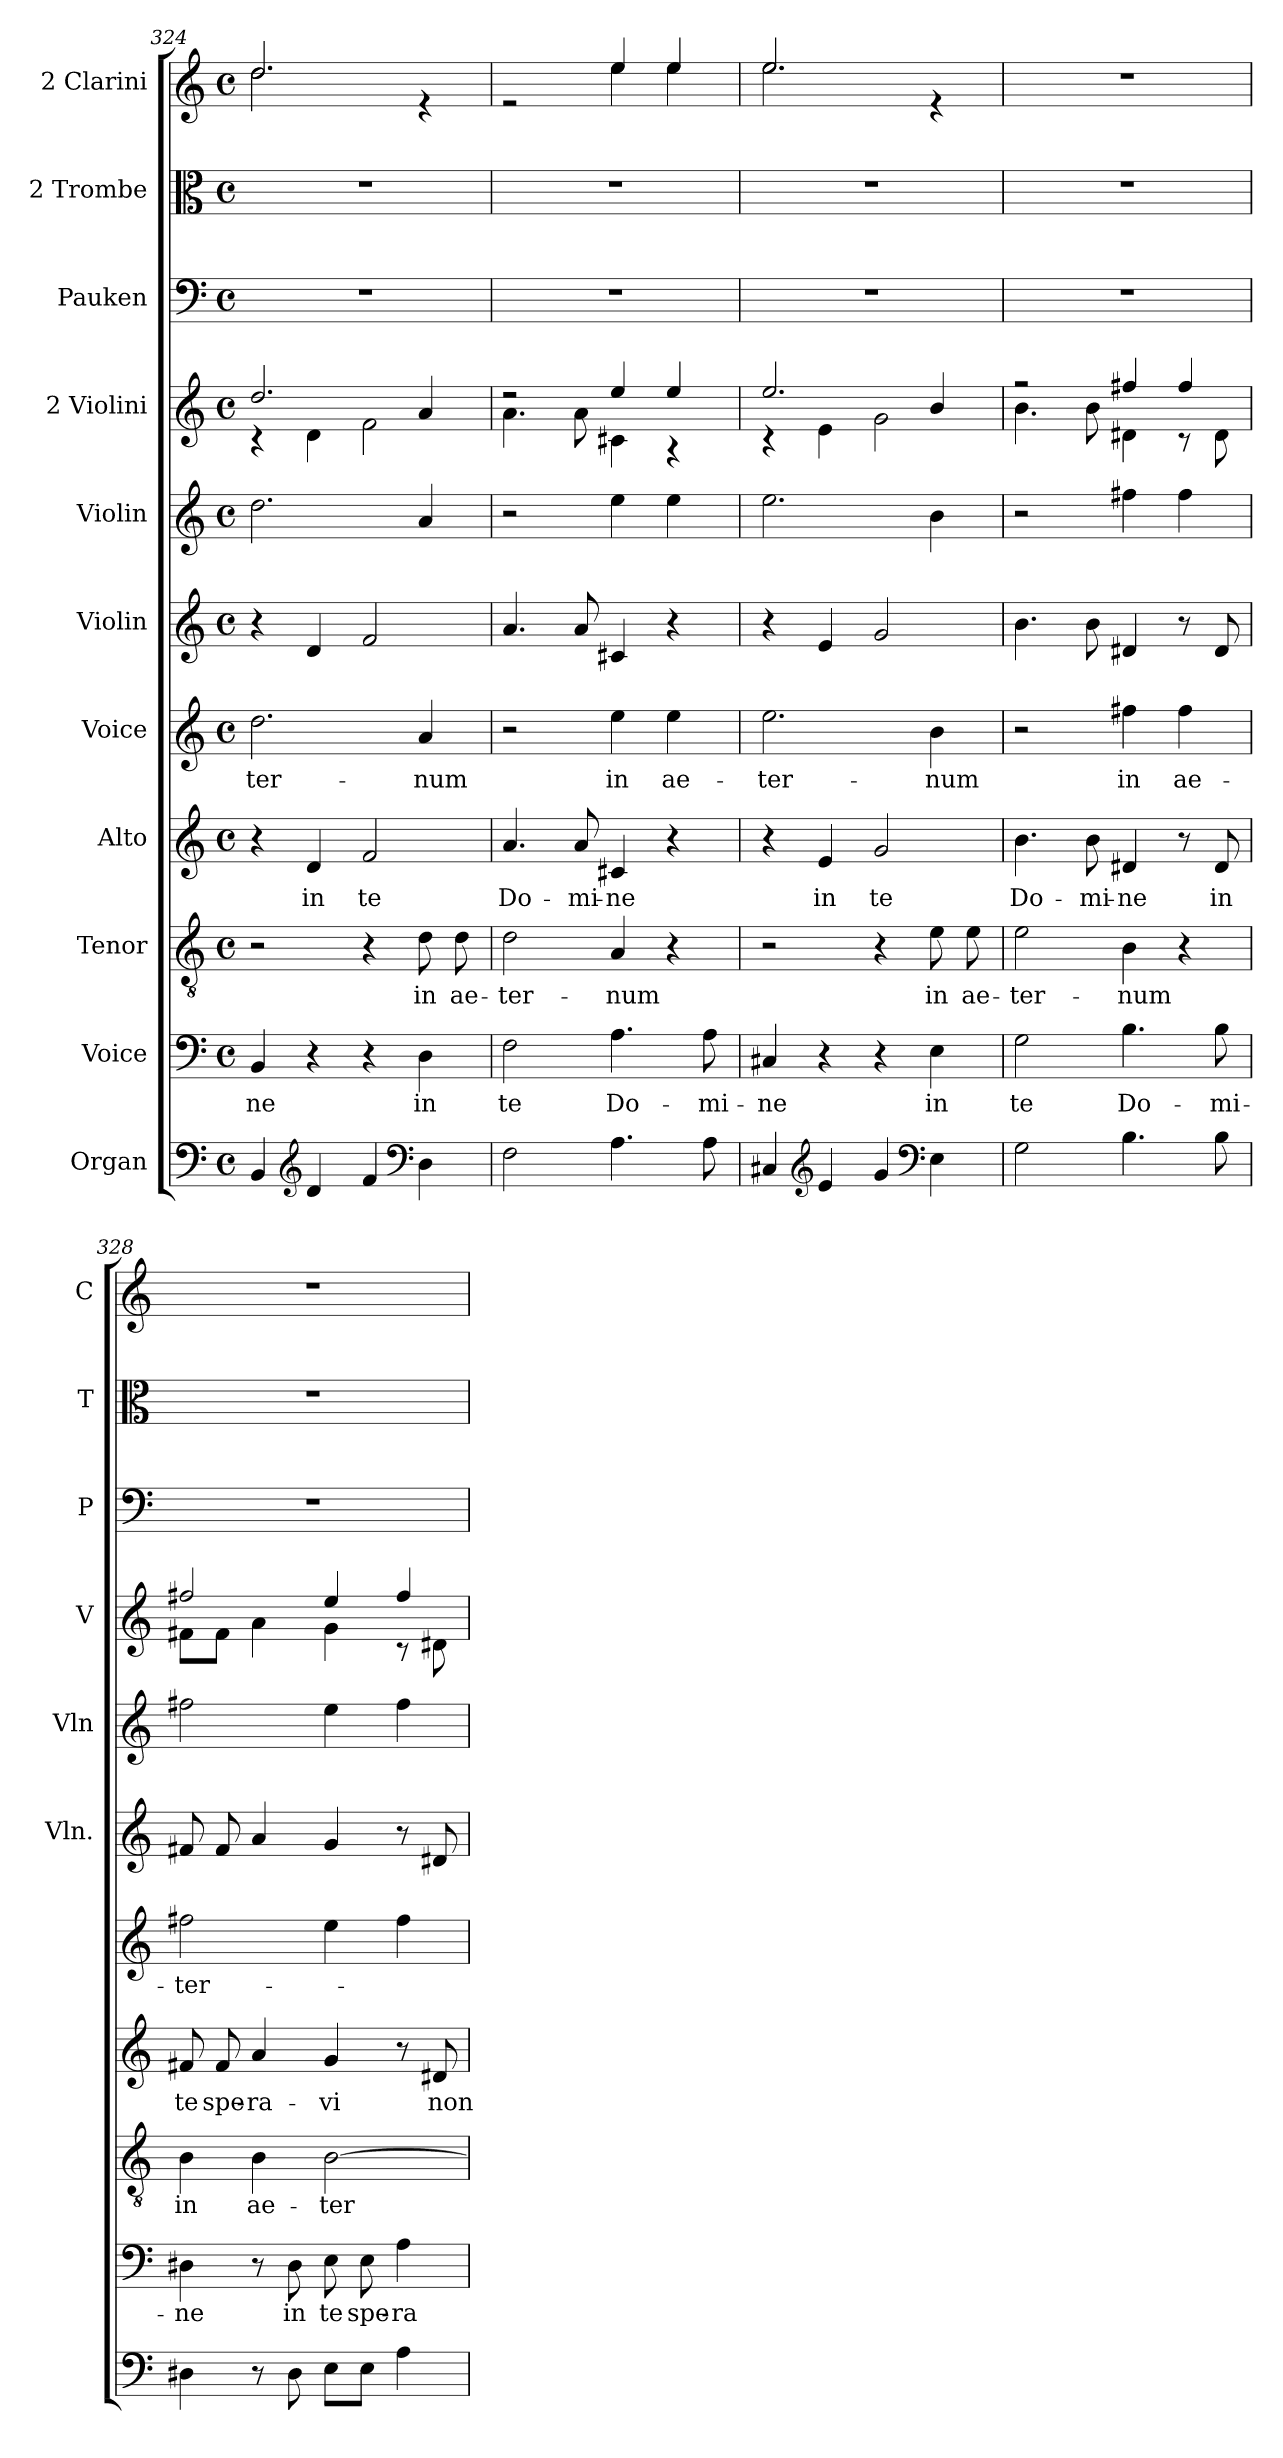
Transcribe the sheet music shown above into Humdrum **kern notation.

**kern	**kern	**text	**kern	**text	**kern	**text	**kern	**text	**kern	**kern	**kern	**kern	**kern	**kern
*part11	*part10	*part10	*part9	*part9	*part8	*part8	*part7	*part7	*part6	*part5	*part4	*part3	*part2	*part1
*staff11	*staff10	*staff10	*staff9	*staff9	*staff8	*staff8	*staff7	*staff7	*staff6	*staff5	*staff4	*staff3	*staff2	*staff1
*I"Organ	*I"Voice	*	*I"Tenor	*	*I"Alto	*	*I"Voice	*	*I"Violin	*I"Violin	*I"2 Violini	*I"Pauken	*I"2 Trombe	*I"2 Clarini
*	*	*	*	*	*	*	*	*	*I'Vln.	*I'Vln	*I'V	*I'P	*I'T	*I'C
*clefF4	*clefF4	*	*clefGv2	*	*clefG2	*	*clefG2	*	*clefG2	*clefG2	*clefG2	*clefF4	*clefC3	*clefG2
*k[]	*k[]	*	*k[]	*	*k[]	*	*k[]	*	*k[]	*k[]	*k[]	*k[]	*k[]	*k[]
*M4/4	*M4/4	*	*M4/4	*	*M4/4	*	*M4/4	*	*M4/4	*M4/4	*M4/4	*M4/4	*M4/4	*M4/4
*met(c)	*met(c)	*	*met(c)	*	*met(c)	*	*met(c)	*	*met(c)	*met(c)	*met(c)	*met(c)	*met(c)	*met(c)
=324	=324	=324	=324	=324	=324	=324	=324	=324	=324	=324	=324	=324	=324	=324
!	!	!LO:LY:b	!	!	!	!	!	!LO:LY:b	!	!	!	!	!	!
*	*	*	*	*	*	*	*	*	*	*	*^	*	*	*^
4BB/	4BB/	-ne	2r	.	4r	.	2.dd\	-ter-	4r	2.dd\	2.dd/	4r	1r	1r	2.dd/	2.dd\
*clefG2	*	*	*	*	*	*	*	*	*	*	*	*	*	*	*	*
!	!	!	!	!	!	!LO:LY:b	!	!	!	!	!	!	!	!	!	!
4d/	4r	.	.	.	4d/	in	.	.	4d/	.	.	4d\	.	.	.	.
!	!	!	!	!	!	!LO:LY:b	!	!	!	!	!	!	!	!	!	!
4f/	4r	.	4r	.	2f/	te	.	.	2f/	.	.	2f\	.	.	.	.
*clefF4	*	*	*	*	*	*	*	*	*	*	*	*	*	*	*	*
!	!	!LO:LY:b	!	!LO:LY:b	!	!	!	!LO:LY:b	!	!	!	!	!	!	!	!
4D\	4D\	in	8d\	in	.	.	4a/	-num	.	4a/	4a/	.	.	.	4re	4ryy
!	!	!	!	!LO:LY:b	!	!	!	!	!	!	!	!	!	!	!	!
.	.	.	8d\	ae-	.	.	.	.	.	.	.	.	.	.	.	.
=325	=325	=325	=325	=325	=325	=325	=325	=325	=325	=325	=325	=325	=325	=325	=325	=325
!	!	!LO:LY:b	!	!LO:LY:b	!	!LO:LY:b	!	!	!	!	!	!	!	!	!	!
2F\	2F\	te	2d\	-ter-	4.a/	Do-	2r	.	4.a/	2r	2r	4.a\	1r	1r	2re	2ryy
!	!	!	!	!	!	!LO:LY:b	!	!	!	!	!	!	!	!	!	!
.	.	.	.	.	8a/	-mi-	.	.	8a/	.	.	8a\	.	.	.	.
!	!	!LO:LY:b	!	!LO:LY:b	!	!LO:LY:b	!	!LO:LY:b	!	!	!	!	!	!	!	!
4.A\	4.A\	Do-	4A/	-num	4c#X/	-ne	4ee\	in	4c#X/	4ee\	4ee/	4c#X\	.	.	4ee/	4ee\
!	!	!	!	!	!	!	!	!LO:LY:b	!	!	!	!	!	!	!	!
.	.	.	4r	.	4r	.	4ee\	ae-	4r	4ee\	4ee/	4r	.	.	4ee/	4ee\
!	!	!LO:LY:b	!	!	!	!	!	!	!	!	!	!	!	!	!	!
8A\	8A\	-mi-	.	.	.	.	.	.	.	.	.	.	.	.	.	.
=326	=326	=326	=326	=326	=326	=326	=326	=326	=326	=326	=326	=326	=326	=326	=326	=326
!	!	!LO:LY:b	!	!	!	!	!	!LO:LY:b	!	!	!	!	!	!	!	!
4C#X/	4C#X/	-ne	2r	.	4r	.	2.ee\	-ter-	4r	2.ee\	2.ee/	4r	1r	1r	2.ee/	2.ee\
*clefG2	*	*	*	*	*	*	*	*	*	*	*	*	*	*	*	*
!	!	!	!	!	!	!LO:LY:b	!	!	!	!	!	!	!	!	!	!
4e/	4r	.	.	.	4e/	in	.	.	4e/	.	.	4e\	.	.	.	.
!	!	!	!	!	!	!LO:LY:b	!	!	!	!	!	!	!	!	!	!
4g/	4r	.	4r	.	2g/	te	.	.	2g/	.	.	2g\	.	.	.	.
*clefF4	*	*	*	*	*	*	*	*	*	*	*	*	*	*	*	*
!	!	!LO:LY:b	!	!LO:LY:b	!	!	!	!LO:LY:b	!	!	!	!	!	!	!	!
4E\	4E\	in	8e\	in	.	.	4b\	-num	.	4b\	4b/	.	.	.	4re	4ryy
!	!	!	!	!LO:LY:b	!	!	!	!	!	!	!	!	!	!	!	!
.	.	.	8e\	ae-	.	.	.	.	.	.	.	.	.	.	.	.
*	*	*	*	*	*	*	*	*	*	*	*	*	*	*	*v	*v
=327	=327	=327	=327	=327	=327	=327	=327	=327	=327	=327	=327	=327	=327	=327	=327
!	!	!LO:LY:b	!	!LO:LY:b	!	!LO:LY:b	!	!	!	!	!	!	!	!	!
2G\	2G\	te	2e\	-ter-	4.b\	Do-	2r	.	4.b\	2r	2r	4.b\	1r	1r	1r
!	!	!	!	!	!	!LO:LY:b	!	!	!	!	!	!	!	!	!
.	.	.	.	.	8b\	-mi-	.	.	8b\	.	.	8b\	.	.	.
!	!	!LO:LY:b	!	!LO:LY:b	!	!LO:LY:b	!	!LO:LY:b	!	!	!	!	!	!	!
4.B\	4.B\	Do-	4B\	-num	4d#X/	-ne	4ff#X\	in	4d#X/	4ff#X\	4ff#X/	4d#X\	.	.	.
!	!	!	!	!	!	!	!	!LO:LY:b	!	!	!	!	!	!	!
.	.	.	4r	.	8r	.	4ff#\	ae-	8r	4ff#\	4ff#/	8r	.	.	.
!	!	!LO:LY:b	!	!	!	!LO:LY:b	!	!	!	!	!	!	!	!	!
8B\	8B\	-mi-	.	.	8d#/	in	.	.	8d#/	.	.	8d#\	.	.	.
!!LO:LB:g=z
=328	=328	=328	=328	=328	=328	=328	=328	=328	=328	=328	=328	=328	=328	=328	=328
!	!	!LO:LY:b	!	!LO:LY:b	!	!LO:LY:b	!	!LO:LY:b	!	!	!	!	!	!	!
4D#X\	4D#X\	-ne	4B\	in	8f#X/	te	2ff#X\	-ter-	8f#X/	2ff#X\	2ff#X/	8f#X\L	1r	1r	1r
!	!	!	!	!	!	!LO:LY:b	!	!	!	!	!	!	!	!	!
.	.	.	.	.	8f#/	spe-	.	.	8f#/	.	.	8f#\J	.	.	.
!	!	!	!	!LO:LY:b	!	!LO:LY:b	!	!	!	!	!	!	!	!	!
8r	8r	.	4B\	ae-	4a/	-ra-	.	.	4a/	.	.	4a\	.	.	.
!	!	!LO:LY:b	!	!	!	!	!	!	!	!	!	!	!	!	!
8D#\	8D#\	in	.	.	.	.	.	.	.	.	.	.	.	.	.
!	!	!LO:LY:b	!	!LO:LY:b	!	!LO:LY:b	!	!	!	!	!	!	!	!	!
8E\L	8E\	te	[2B\	-ter-	4g/	-vi	4ee\	.	4g/	4ee\	4ee/	4g\	.	.	.
!	!	!LO:LY:b	!	!	!	!	!	!	!	!	!	!	!	!	!
8E\J	8E\	spe-	.	.	.	.	.	.	.	.	.	.	.	.	.
!	!	!LO:LY:b	!	!	!	!	!	!	!	!	!	!	!	!	!
4A\	4A\	-ra-	.	.	8r	.	4ff#\	.	8r	4ff#\	4ff#/	8r	.	.	.
!	!	!	!	!	!	!LO:LY:b	!	!	!	!	!	!	!	!	!
.	.	.	.	.	8d#X/	non	.	.	8d#X/	.	.	8d#X\	.	.	.
*	*	*	*	*	*	*	*	*	*	*	*v	*v	*	*	*
=	=	=	=	=	=	=	=	=	=	=	=	=	=	=
*-	*-	*-	*-	*-	*-	*-	*-	*-	*-	*-	*-	*-	*-	*-
